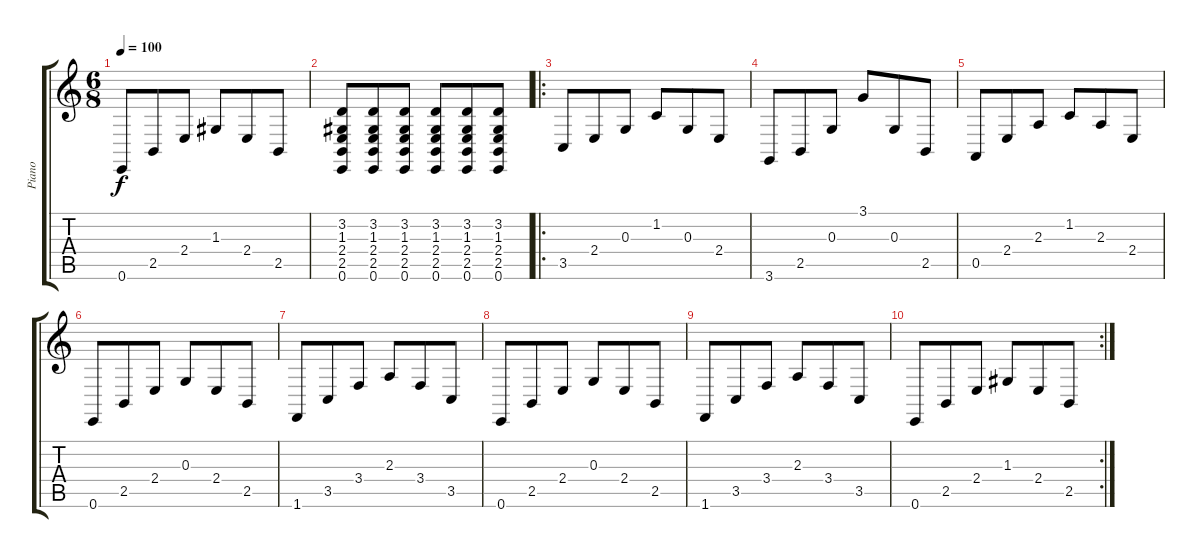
\track ("Piano" "Piano") {instrument brightacousticpiano}
\staff {score tabs}
\tuning (E4 B3 G3 D3 A2 E2) {hide}
\ts (6 8)
\tempo 100
\clef g2
\ks c
0.6.8{dy f} 2.5.8 2.4.8 1.3.8 2.4.8 2.5.8 |
(3.2 1.3 2.4 2.5 0.6).8 (3.2 1.3 2.4 2.5 0.6).8 (3.2 1.3 2.4 2.5 0.6).8 (3.2 1.3 2.4 2.5 0.6).8 (3.2 1.3 2.4 2.5 0.6).8 (3.2 1.3 2.4 2.5 0.6).8 |
\ro
3.5.8 2.4.8 0.3.8 1.2.8 0.3.8 2.4.8 |
3.6.8 2.5.8 0.3.8 3.1.8 0.3.8 2.5.8 |
0.5.8 2.4.8 2.3.8 1.2.8 2.3.8 2.4.8 |
0.6.8 2.5.8 2.4.8 0.3.8 2.4.8 2.5.8 |
1.6.8 3.5.8 3.4.8 2.3.8 3.4.8 3.5.8 |
0.6.8 2.5.8 2.4.8 0.3.8 2.4.8 2.5.8 |
1.6.8 3.5.8 3.4.8 2.3.8 3.4.8 3.5.8 |
\rc 2
0.6.8 2.5.8 2.4.8 1.3.8 2.4.8 2.5.8
